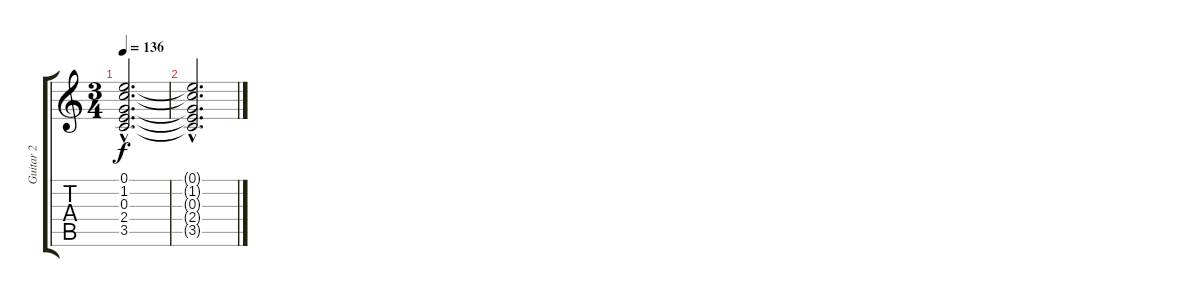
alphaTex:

\track ("Guitar 2" "Guitar 2") {instrument acousticguitarnylon}
\staff {score tabs}
\tuning (E4 B3 G3 D3 A2 E2) {hide}
\ts (3 4)
\tempo 136
\clef g2
\ks aminor
(0.1{hac t} 1.2{hac t} 0.3{hac t} 2.4{hac t} 3.5{hac t}).2{d dy f} |
(0.1{hac t} 1.2{hac t} 0.3{hac t} 2.4{hac t} 3.5{hac t}).2{d}
